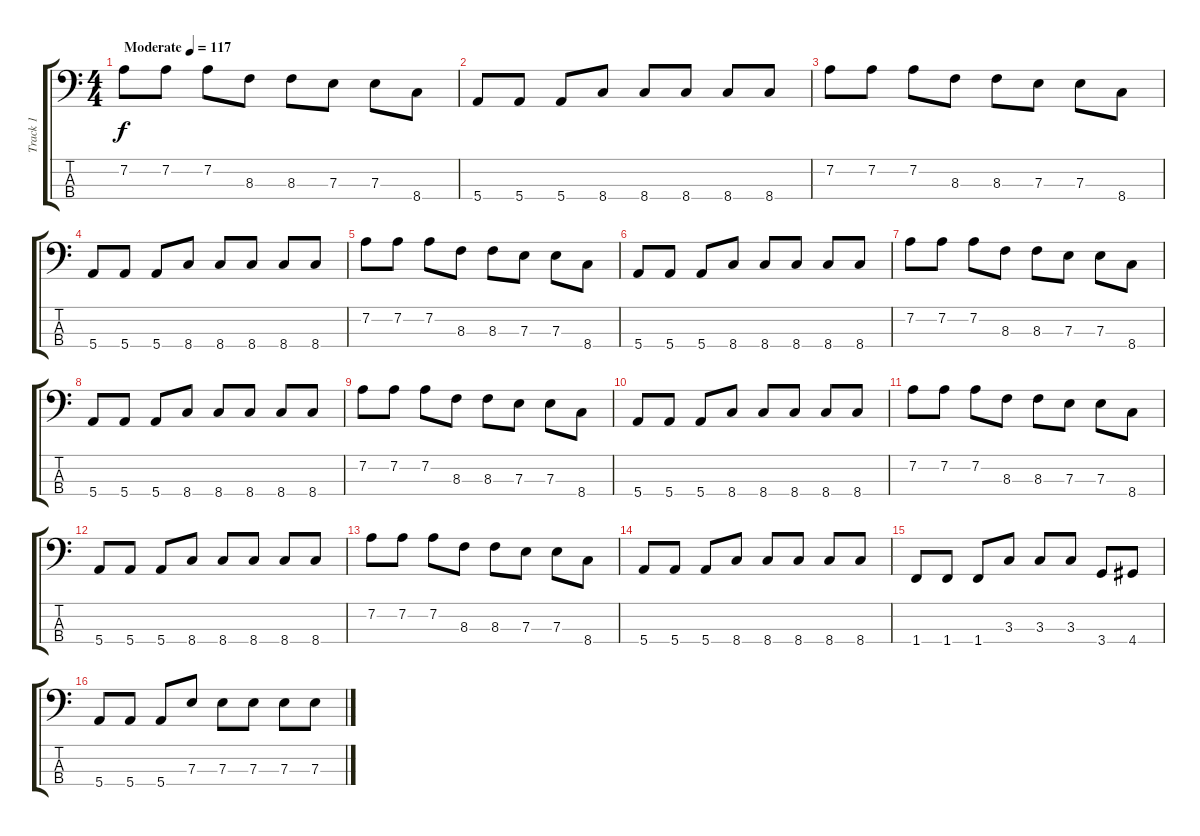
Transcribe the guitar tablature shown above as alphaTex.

\track ("Track 1" "Track 1") {instrument electricbassfinger}
\staff {score tabs}
\tuning (G2 D2 A1 E1) {hide}
\ts (4 4)
\tempo (117 "Moderate")
\clef f4
\ks c
7.2.8{dy f instrument electricbassfinger} 7.2.8 7.2.8 8.3.8 8.3.8 7.3.8 7.3.8 8.4.8 |
5.4.8 5.4.8 5.4.8 8.4.8 8.4.8 8.4.8 8.4.8 8.4.8 |
7.2.8 7.2.8 7.2.8 8.3.8 8.3.8 7.3.8 7.3.8 8.4.8 |
5.4.8 5.4.8 5.4.8 8.4.8 8.4.8 8.4.8 8.4.8 8.4.8 |
7.2.8 7.2.8 7.2.8 8.3.8 8.3.8 7.3.8 7.3.8 8.4.8 |
5.4.8 5.4.8 5.4.8 8.4.8 8.4.8 8.4.8 8.4.8 8.4.8 |
7.2.8 7.2.8 7.2.8 8.3.8 8.3.8 7.3.8 7.3.8 8.4.8 |
5.4.8 5.4.8 5.4.8 8.4.8 8.4.8 8.4.8 8.4.8 8.4.8 |
7.2.8 7.2.8 7.2.8 8.3.8 8.3.8 7.3.8 7.3.8 8.4.8 |
5.4.8 5.4.8 5.4.8 8.4.8 8.4.8 8.4.8 8.4.8 8.4.8 |
7.2.8 7.2.8 7.2.8 8.3.8 8.3.8 7.3.8 7.3.8 8.4.8 |
5.4.8 5.4.8 5.4.8 8.4.8 8.4.8 8.4.8 8.4.8 8.4.8 |
7.2.8 7.2.8 7.2.8 8.3.8 8.3.8 7.3.8 7.3.8 8.4.8 |
5.4.8 5.4.8 5.4.8 8.4.8 8.4.8 8.4.8 8.4.8 8.4.8 |
1.4.8 1.4.8 1.4.8 3.3.8 3.3.8 3.3.8 3.4.8 4.4.8 |
5.4.8 5.4.8 5.4.8 7.3.8 7.3.8 7.3.8 7.3.8 7.3.8
